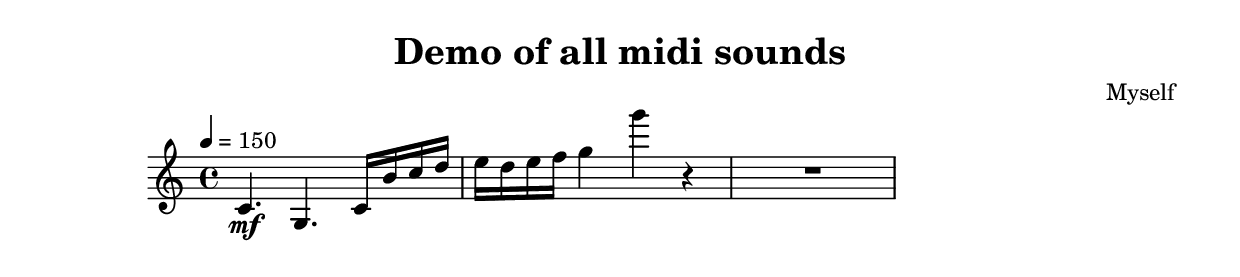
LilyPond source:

%% Do not edit this file; it is auto-generated from LSR http://lsr.dsi.unimi.it
%% This file is in the public domain.
\version "2.11.64"

\header {
  lsrtags = "midi"

  texidoc = "
Problem: How to know which @code{midiInstrument} would be best for your
composition? Solution: A LilyPond demo file.



"
  doctitle = "Demo MidiInstruments"
} % begin verbatim

\header {
  title = "Demo of all midi sounds"
  arranger = "Myself "
}

baseMelody = \relative c' {
  c4.\mf g c16 b' c d
  e16 d e f g4 g'4 r
  R1
}
melody = {
  \tempo 4 = 150
  \baseMelody
}

\score {
  \new Staff <<
    \new Voice \melody
  >>
  \layout { }
}

\score { 
  \new Staff <<
    \new Voice {
      r\mf
      \set Staff.midiInstrument = #"acoustic grand" \melody
      \set Staff.midiInstrument = #"bright acoustic" \melody
      \set Staff.midiInstrument = #"electric grand" \melody
      \set Staff.midiInstrument = #"honky-tonk" \melody
      \set Staff.midiInstrument = #"electric piano 1" \melody
      \set Staff.midiInstrument = #"electric piano 2" \melody
      \set Staff.midiInstrument = #"harpsichord" \melody
      \set Staff.midiInstrument = #"clav" \melody
      \set Staff.midiInstrument = #"celesta" \melody
      \set Staff.midiInstrument = #"glockenspiel" \melody
      \set Staff.midiInstrument = #"music box" \melody
      \set Staff.midiInstrument = #"vibraphone" \melody
      \set Staff.midiInstrument = #"marimba" \melody
      \set Staff.midiInstrument = #"xylophone" \melody
      \set Staff.midiInstrument = #"tubular bells" \melody
      \set Staff.midiInstrument = #"dulcimer" \melody
      \set Staff.midiInstrument = #"drawbar organ" \melody
      \set Staff.midiInstrument = #"percussive organ" \melody
      \set Staff.midiInstrument = #"rock organ" \melody
      \set Staff.midiInstrument = #"church organ" \melody
      \set Staff.midiInstrument = #"reed organ" \melody
      \set Staff.midiInstrument = #"accordion" \melody
      \set Staff.midiInstrument = #"harmonica" \melody
      \set Staff.midiInstrument = #"concertina" \melody
      \set Staff.midiInstrument = #"acoustic guitar (nylon)" \melody
      \set Staff.midiInstrument = #"acoustic guitar (steel)" \melody
      \set Staff.midiInstrument = #"electric guitar (jazz)" \melody
      \set Staff.midiInstrument = #"electric guitar (clean)" \melody
      \set Staff.midiInstrument = #"electric guitar (muted)" \melody
      \set Staff.midiInstrument = #"overdriven guitar" \melody
      \set Staff.midiInstrument = #"distorted guitar" \melody
      \set Staff.midiInstrument = #"acoustic bass" \melody
      \set Staff.midiInstrument = #"electric bass (finger)" \melody
      \set Staff.midiInstrument = #"electric bass (pick)" \melody
      \set Staff.midiInstrument = #"fretless bass" \melody
      \set Staff.midiInstrument = #"slap bass 1" \melody
      \set Staff.midiInstrument = #"slap bass 2" \melody
      \set Staff.midiInstrument = #"synth bass 1" \melody
      \set Staff.midiInstrument = #"synth bass 2" \melody
      \set Staff.midiInstrument = #"violin" \melody
      \set Staff.midiInstrument = #"viola" \melody
      \set Staff.midiInstrument = #"cello" \melody
      \set Staff.midiInstrument = #"contrabass" \melody
      \set Staff.midiInstrument = #"tremolo strings" \melody
      \set Staff.midiInstrument = #"pizzicato strings" \melody
      \set Staff.midiInstrument = #"orchestral strings" \melody
      \set Staff.midiInstrument = #"timpani" \melody
      \set Staff.midiInstrument = #"string ensemble 1" \melody
      \set Staff.midiInstrument = #"string ensemble 2" \melody
      \set Staff.midiInstrument = #"synthstrings 1" \melody
      \set Staff.midiInstrument = #"synthstrings 2" \melody
      \set Staff.midiInstrument = #"choir aahs" \melody
      \set Staff.midiInstrument = #"voice oohs" \melody
      \set Staff.midiInstrument = #"synth voice" \melody
      \set Staff.midiInstrument = #"orchestra hit" \melody
      \set Staff.midiInstrument = #"trumpet" \melody
      \set Staff.midiInstrument = #"trombone" \melody
      \set Staff.midiInstrument = #"tuba" \melody
      \set Staff.midiInstrument = #"muted trumpet" \melody
      \set Staff.midiInstrument = #"french horn" \melody
      \set Staff.midiInstrument = #"brass section" \melody
      \set Staff.midiInstrument = #"synthbrass 1" \melody
      \set Staff.midiInstrument = #"synthbrass 2" \melody
      \set Staff.midiInstrument = #"soprano sax" \melody
      \set Staff.midiInstrument = #"alto sax" \melody
      \set Staff.midiInstrument = #"tenor sax" \melody
      \set Staff.midiInstrument = #"baritone sax" \melody
      \set Staff.midiInstrument = #"oboe" \melody
      \set Staff.midiInstrument = #"english horn" \melody
      \set Staff.midiInstrument = #"bassoon" \melody
      \set Staff.midiInstrument = #"clarinet" \melody
      \set Staff.midiInstrument = #"piccolo" \melody
      \set Staff.midiInstrument = #"flute" \melody
      \set Staff.midiInstrument = #"recorder" \melody
      \set Staff.midiInstrument = #"pan flute" \melody
      \set Staff.midiInstrument = #"blown bottle" \melody
      \set Staff.midiInstrument = #"shakuhachi" \melody
      \set Staff.midiInstrument = #"whistle" \melody
      \set Staff.midiInstrument = #"ocarina" \melody
      \set Staff.midiInstrument = #"lead 1 (square)" \melody
      \set Staff.midiInstrument = #"lead 2 (sawtooth)" \melody
      \set Staff.midiInstrument = #"lead 3 (calliope)" \melody
      \set Staff.midiInstrument = #"lead 4 (chiff)" \melody
      \set Staff.midiInstrument = #"lead 5 (charang)" \melody
      \set Staff.midiInstrument = #"lead 6 (voice)" \melody
      \set Staff.midiInstrument = #"lead 7 (fifths)" \melody
      \set Staff.midiInstrument = #"lead 8 (bass+lead)" \melody
      \set Staff.midiInstrument = #"pad 1 (new age)" \melody
      \set Staff.midiInstrument = #"pad 2 (warm)" \melody
      \set Staff.midiInstrument = #"pad 3 (polysynth)" \melody
      \set Staff.midiInstrument = #"pad 4 (choir)" \melody
      \set Staff.midiInstrument = #"pad 5 (bowed)" \melody
      \set Staff.midiInstrument = #"pad 6 (metallic)" \melody
      \set Staff.midiInstrument = #"pad 7 (halo)" \melody
      \set Staff.midiInstrument = #"pad 8 (sweep)" \melody
      \set Staff.midiInstrument = #"fx 1 (rain)" \melody
      \set Staff.midiInstrument = #"fx 2 (soundtrack)" \melody
      \set Staff.midiInstrument = #"fx 3 (crystal)" \melody
      \set Staff.midiInstrument = #"fx 4 (atmosphere)" \melody
      \set Staff.midiInstrument = #"fx 5 (brightness)" \melody
      \set Staff.midiInstrument = #"fx 6 (goblins)" \melody
      \set Staff.midiInstrument = #"fx 7 (echoes)" \melody
      \set Staff.midiInstrument = #"fx 8 (sci-fi)" \melody
      \set Staff.midiInstrument = #"sitar" \melody
      \set Staff.midiInstrument = #"banjo" \melody
      \set Staff.midiInstrument = #"shamisen" \melody
      \set Staff.midiInstrument = #"koto" \melody
      \set Staff.midiInstrument = #"kalimba" \melody
      \set Staff.midiInstrument = #"bagpipe" \melody
      \set Staff.midiInstrument = #"fiddle" \melody
      \set Staff.midiInstrument = #"shanai" \melody
      \set Staff.midiInstrument = #"tinkle bell" \melody
      \set Staff.midiInstrument = #"agogo" \melody
      \set Staff.midiInstrument = #"steel drums" \melody
      \set Staff.midiInstrument = #"woodblock" \melody
      \set Staff.midiInstrument = #"taiko drum" \melody
      \set Staff.midiInstrument = #"melodic tom" \melody
      \set Staff.midiInstrument = #"synth drum" \melody
      \set Staff.midiInstrument = #"reverse cymbal" \melody
      \set Staff.midiInstrument = #"guitar fret noise" \melody
      \set Staff.midiInstrument = #"breath noise" \melody
      \set Staff.midiInstrument = #"seashore" \melody
      \set Staff.midiInstrument = #"bird tweet" \melody
      \set Staff.midiInstrument = #"telephone ring" \melody
      \set Staff.midiInstrument = #"helicopter" \melody
      \set Staff.midiInstrument = #"applause" \melody
      \set Staff.midiInstrument = #"gunshot" \melody
    }
  >>
  \midi { }
}
